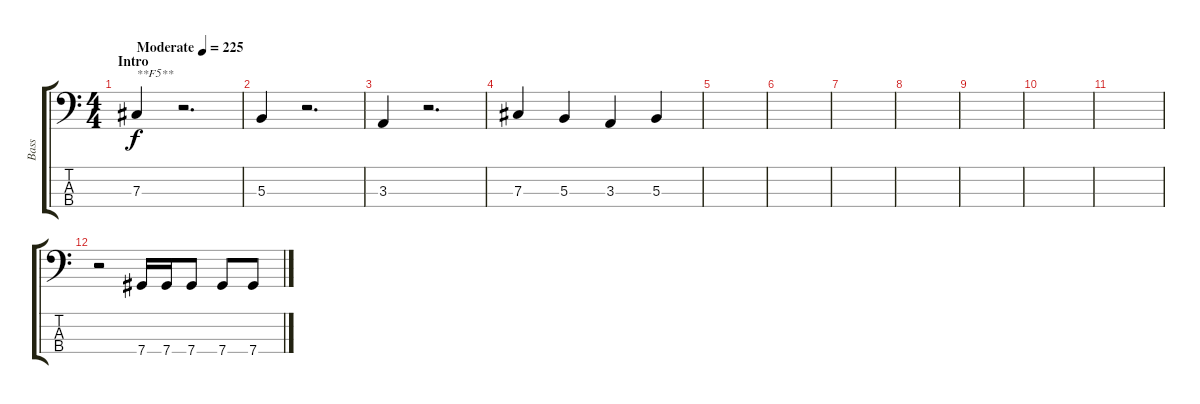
\track ("Bass" "Bass") {instrument electricbasspick}
\staff {score tabs}
\tuning (E2 B1 Gb1 Db1) {hide}
\ts (4 4)
\section ("" "Intro")
\tempo (225 "Moderate")
\clef f4
\ks c
7.3.4{txt "**F5**" dy f instrument electricbasspick} r.2{d} |
5.3.4 r.2{d} |
3.3.4 r.2{d} |
7.3.4 5.3.4 3.3.4 5.3.4 |
|
|
|
|
|
|
|
r.2 7.4.16 7.4.16 7.4.8 7.4.8 7.4.8
